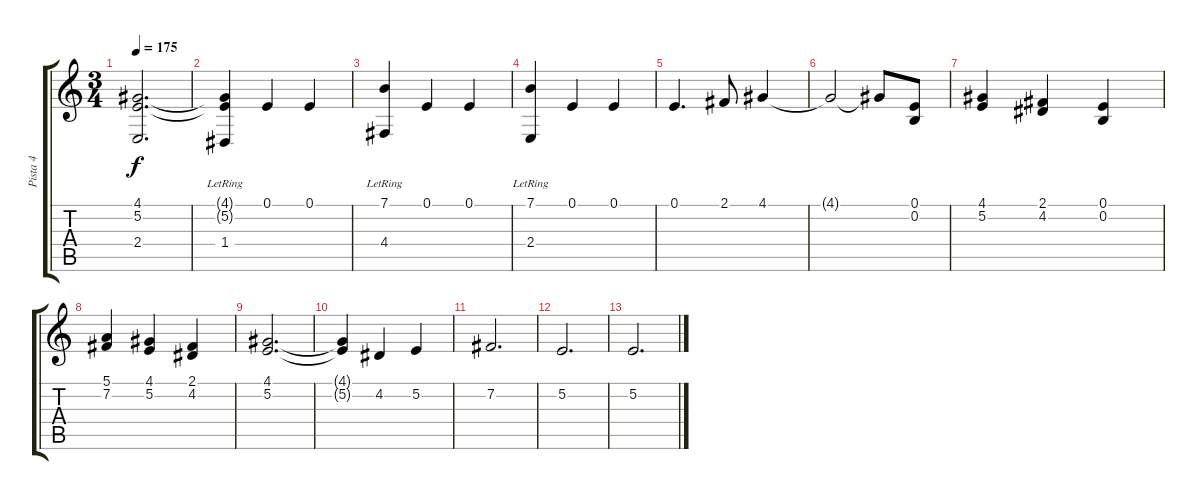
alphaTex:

\track ("Pista 4" "Pista 4") {instrument electricgrandpiano}
\staff {score tabs}
\tuning (E4 B3 G3 D3 A2 E2) {hide}
\ts (3 4)
\tempo 175
\clef g2
\ks c
(4.1 5.2 2.4).2{d dy f} |
(4.1{t} 5.2{t} 1.4{lr}).4 0.1.4 0.1.4 |
(7.1 4.4{lr}).4 0.1.4 0.1.4 |
(7.1 2.4{lr}).4 0.1.4 0.1.4 |
0.1.4{d} 2.1.8 4.1.4 |
4.1{t}.2 4.1{t}.8 (0.1 0.2).8 |
(4.1 5.2).4 (2.1 4.2).4 (0.1 0.2).4 |
(5.1 7.2).4 (4.1 5.2).4 (2.1 4.2).4 |
(4.1 5.2).2{d} |
(4.1{t} 5.2{t}).4 4.2.4 5.2.4 |
7.2.2{d} |
5.2.2{d} |
5.2.2{d}
